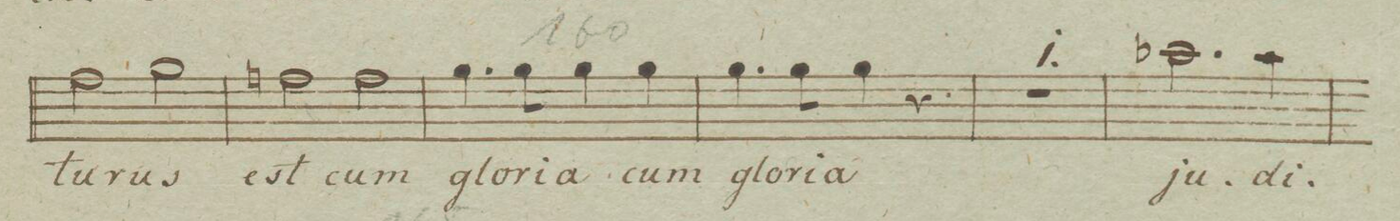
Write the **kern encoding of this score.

**kern	**text	**dynam
*I"Basso	*	*
*clefF4	*	*
*k[b-e-a-]	*	*
*met(c)	*	*
*M4/4	*	*
2A-\	-tu-	.
2B-\	-rus	.
=155	=155	=155
2An\	est	.
2A\	cum	.
=156	=156	=156
4.B-\	glo-	.
8B-\	-ri-	.
4B-\	-a	.
4B-\	cum	.
=157	=157	=157
4.B-\	glo-	.
8B-\	-ri-	.
4B-\	-a	.
4r	.	.
=158	=158	=158
1r	.	.
=159	=159	=159
2.c-X\	ju-	.
4c-\	-di-	.
=160	=160	=160
*-	*-	*-
